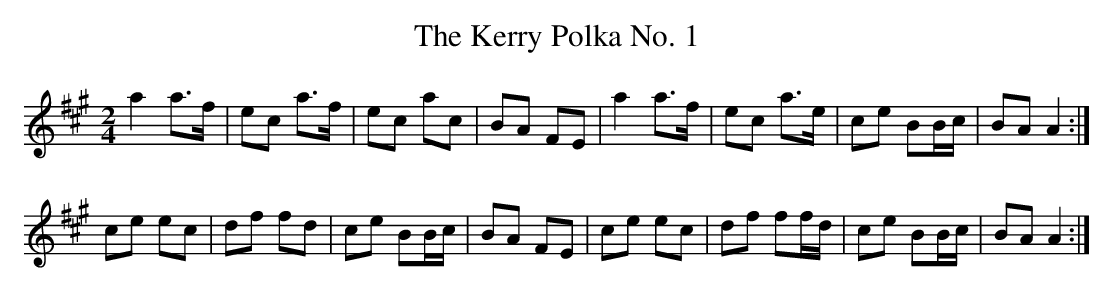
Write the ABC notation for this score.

X:1
T:The Kerry Polka No. 1
M:2/4
L:1/8
K:A
a2 a>f|ec a>f|ec ac|BA FE|\
a2 a>f|ec a>e|ce BB/c/|BA A2:|
ce ec|df fd|ce BB/c/|BA FE|\
ce ec|df ff/d/|ce BB/c/|BA A2 :|
